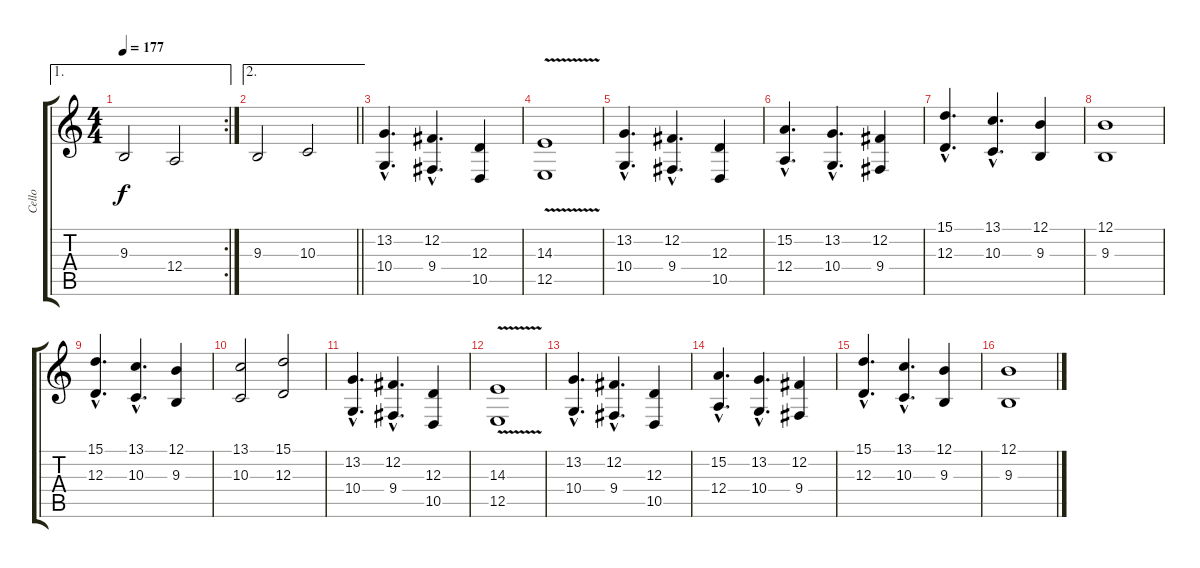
\track ("Cello" "Cello") {instrument cello}
\staff {score tabs}
\tuning (B3 Gb3 D3 A2 E2 B1) {hide}
\ae 1
\rc 2
\ts (4 4)
\tempo 177
\clef g2
\ks c
9.3.2{dy f} 12.4.2 |
\ae 2
\barLineRight lightlight
9.3.2 10.3.2 |
\section ("" "")
(13.2{hac} 10.4{hac}).4{d} (12.2{hac} 9.4{hac}).4{d} (12.3 10.5).4 |
(14.3{v} 12.5).1 |
(13.2{hac} 10.4{hac}).4{d} (12.2{hac} 9.4{hac}).4{d} (12.3 10.5).4 |
(15.2{hac} 12.4{hac}).4{d} (13.2{hac} 10.4{hac}).4{d} (12.2 9.4).4 |
(15.1{hac} 12.3{hac}).4{d} (13.1{hac} 10.3{hac}).4{d} (12.1 9.3).4 |
(12.1 9.3).1 |
(15.1{hac} 12.3{hac}).4{d} (13.1{hac} 10.3{hac}).4{d} (12.1 9.3).4 |
(13.1 10.3).2 (15.1 12.3).2 |
(13.2{hac} 10.4{hac}).4{d volume 8} (12.2{hac} 9.4{hac}).4{d} (12.3 10.5).4 |
(14.3{v} 12.5).1 |
(13.2{hac} 10.4{hac}).4{d} (12.2{hac} 9.4{hac}).4{d} (12.3 10.5).4 |
(15.2{hac} 12.4{hac}).4{d} (13.2{hac} 10.4{hac}).4{d} (12.2 9.4).4 |
(15.1{hac} 12.3{hac}).4{d} (13.1{hac} 10.3{hac}).4{d} (12.1 9.3).4 |
(12.1 9.3).1
